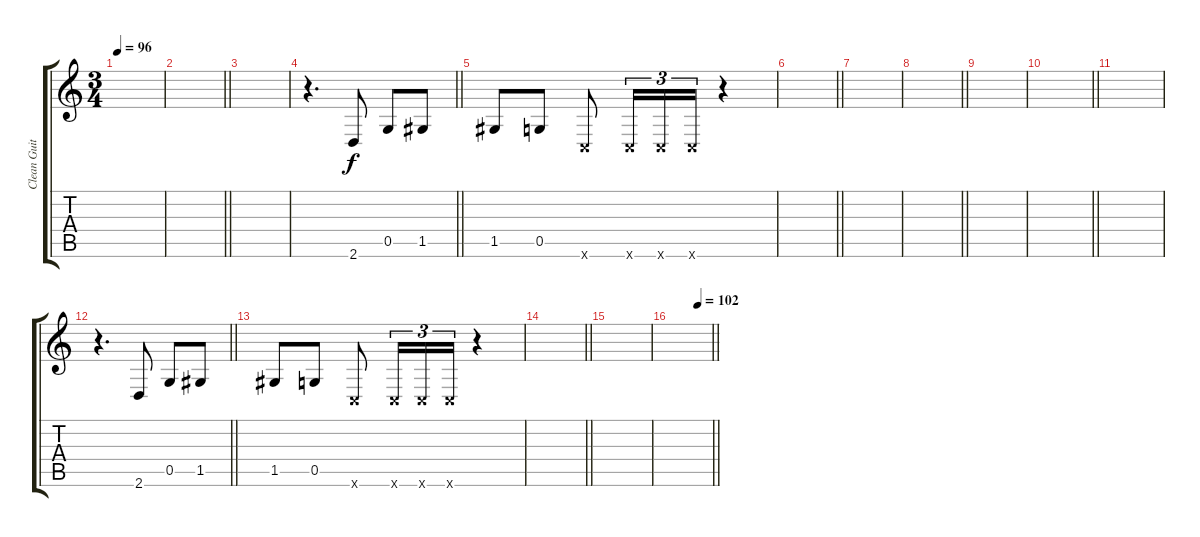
\track ("Clean Guitar" "Clean Guit") {instrument electricguitarclean}
\staff {score tabs}
\tuning (D4 A3 F3 C3 G2 C2) {hide}
\ts (3 4)
\tempo 96
\clef g2
\ks c
|
\barLineRight lightlight
|
|
\barLineRight lightlight
r.4{d} 2.6.8{volume 9 instrument electricguitarjazz} 0.5.8 1.5.8 |
1.5.8 0.5.8 0.6{x}.8 0.6{x}.16{tu (3 2)} 0.6{x}.16{tu (3 2)} 0.6{x}.16{tu (3 2)} r.4 |
\barLineRight lightlight
|
|
\barLineRight lightlight
|
|
\barLineRight lightlight
|
|
\barLineRight lightlight
r.4{d} 2.6.8 0.5.8 1.5.8 |
1.5.8 0.5.8 0.6{x}.8 0.6{x}.16{tu (3 2)} 0.6{x}.16{tu (3 2)} 0.6{x}.16{tu (3 2)} r.4 |
\barLineRight lightlight
|
|
\tempo (102 0.6666666666666666)
\barLineRight lightlight
